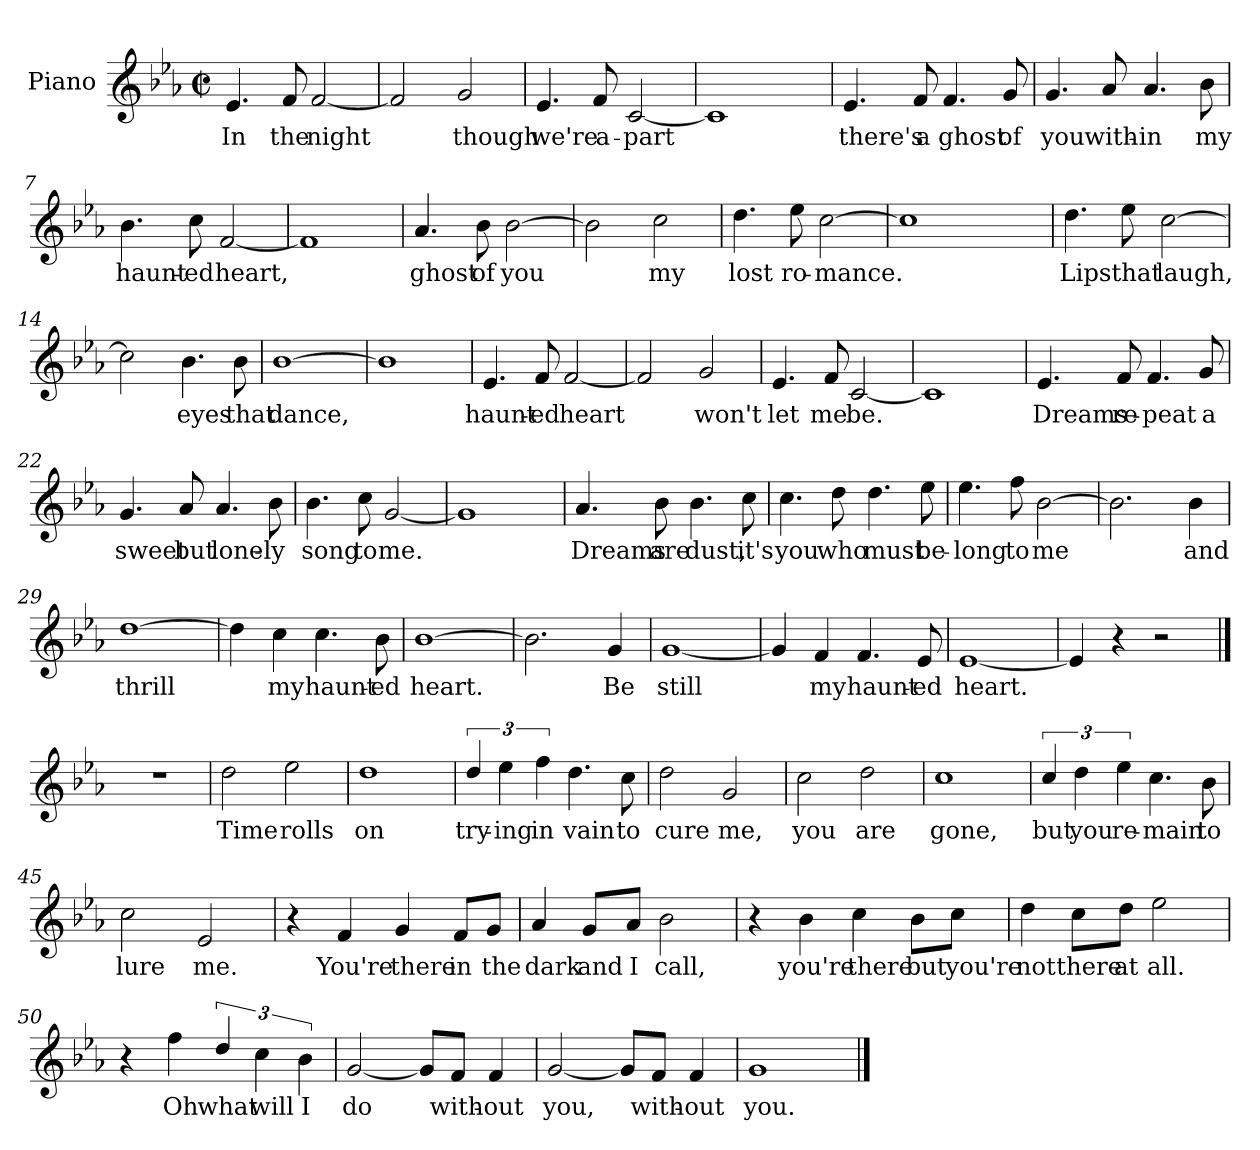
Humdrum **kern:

**kern	**text
*part1	*part1
*staff1	*staff1
*I"Piano	*
*I'Pno.	*
*clefG2	*
*k[b-e-a-]	*
*E-:	*
*M2/2	*
*met(c|)	*
=1	=1
4.e-/	In
8f/	the
[2f/	night
=2	=2
2f/]	.
2g/	though
=3	=3
4.e-/	we're
8f/	a-
[2c/	-part
=4	=4
1c]	.
!!LO:LB:g=z
=5	=5
4.e-/	there's
8f/	a
4.f/	ghost
8g/	of
=6	=6
4.g/	you
8a-/	with-
4.a-/	-in
8b-\	my
=7	=7
4.b-\	haunt-
8cc\	-ed
[2f/	heart,
=8	=8
1f]	.
!!LO:LB:g=z
=9	=9
4.a-/	ghost
8b-\	of
[2b-\	you
=10	=10
2b-\]	.
2cc\	my
=11	=11
4.dd\	lost
8ee-\	ro-
[2cc\	-mance.
=12	=12
1cc]	.
!!LO:LB:g=z
=13	=13
4.dd\	Lips
8ee-\	that
[2cc\	laugh,
=14	=14
2cc\]	.
4.b-\	eyes
8b-\	that
=15	=15
[1b-	dance,
=16	=16
1b-]	.
=17	=17
4.e-/	haunt-
8f/	-ed
[2f/	heart
!!LO:LB:g=z
=18	=18
2f/]	.
2g/	won't
=19	=19
4.e-/	let
8f/	me
[2c/	be.
=20	=20
1c]	.
=21	=21
4.e-/	Dreams
8f/	re-
4.f/	-peat
8g/	a
=22	=22
4.g/	sweet
8a-/	but
4.a-/	lone-
8b-\	-ly
!!LO:LB:g=z
=23	=23
4.b-\	song
8cc\	to
[2g/	me.
=24	=24
1g]	.
=25	=25
4.a-/	Dreams
8b-\	are
4.b-\	dust,
8cc\	it's
=26	=26
4.cc\	you
8dd\	who
4.dd\	must
8ee-\	be-
!!LO:LB:g=z
=27	=27
4.ee-\	-long
8ff\	to
[2b-\	me
=28	=28
2.b-\]	.
4b-\	and
=29	=29
[1dd	thrill
=30	=30
4dd\]	.
4cc\	my
4.cc\	haunt-
8b-\	-ed
=31	=31
[1b-	heart.
=32	=32
2.b-\]	.
4g/	Be
=33	=33
[1g	still
!!LO:LB:g=z
=34	=34
4g/]	.
4f/	my
4.f/	haunt-
8e-/	-ed
=35	=35
[1e-	heart.
=36	=36
4e-/]	.
4r	.
2r	.
==37	==37
1r	.
=38	=38
2dd\	Time
2ee-\	rolls
!!LO:PB:g=z
=39	=39
1dd	on
=40	=40
6dd/	try-
6ee-\	-ing
6ff\	in
4.dd\	vain
8cc\	to
=41	=41
2dd\	cure
2g/	me,
=42	=42
2cc\	you
2dd\	are
=43	=43
1cc	gone,
!!LO:LB:g=z
=44	=44
6cc/	but
6dd\	you
6ee-\	re-
4.cc\	-main
8b-\	to
=45	=45
2cc\	lure
2e-/	me.
=46	=46
4r	.
4f/	You're
4g/	there
8f/L	in
8g/J	the
!!LO:LB:g=z
=47	=47
4a-/	dark
8g/L	and
8a-/J	I
2b-\	call,
=48	=48
4r	.
4b-\	you're
4cc\	there
8b-\L	but
8cc\J	you're
=49	=49
4dd\	not
8cc\L	there
8dd\J	at
2ee-\	all.
!!LO:LB:g=z
=50	=50
4r	.
4ff\	Oh
6dd/	what
6cc\	will
6b-\	I
=51	=51
[2g/	do
8g/L]	.
8f/J	with-
4f/	-out
=52	=52
[2g/	you,
8g/L]	.
8f/J	with-
4f/	-out
=53	=53
1g	you.
==	==
*-	*-
